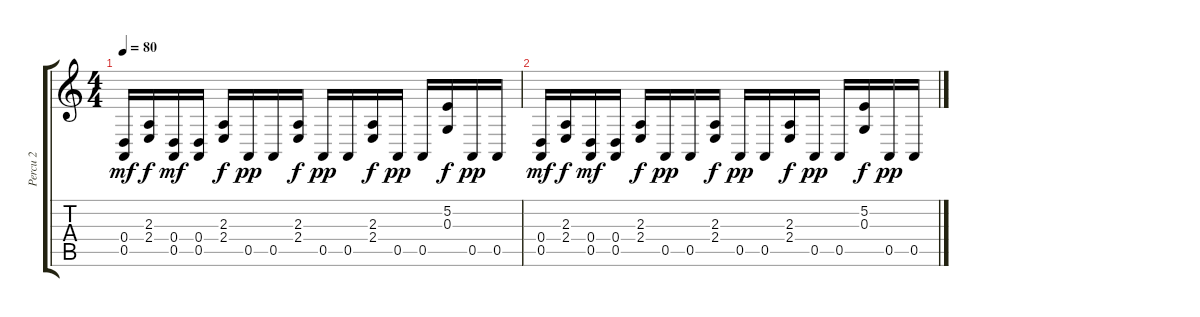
\track ("Percu 2" "Percu 2") {instrument woodblock}
\staff {score tabs}
\tuning (E4 B3 G3 D3 A2 E2) {hide}
\ts (4 4)
\tempo 80
\clef g2
\ks c
(0.4 0.5).16{dy mf} (2.3 2.4).16{dy f} (0.4 0.5).16{dy mf} (0.4 0.5).16 (2.3 2.4).16{dy f} 0.5.16{dy pp} 0.5.16 (2.3 2.4).16{dy f} 0.5.16{dy pp} 0.5.16 (2.3 2.4).16{dy f} 0.5.16{dy pp} 0.5.16 (5.2 0.3).16{dy f} 0.5.16{dy pp} 0.5.16 |
(0.4 0.5).16{dy mf} (2.3 2.4).16{dy f} (0.4 0.5).16{dy mf} (0.4 0.5).16 (2.3 2.4).16{dy f} 0.5.16{dy pp} 0.5.16 (2.3 2.4).16{dy f} 0.5.16{dy pp} 0.5.16 (2.3 2.4).16{dy f} 0.5.16{dy pp} 0.5.16 (5.2 0.3).16{dy f} 0.5.16{dy pp} 0.5.16
